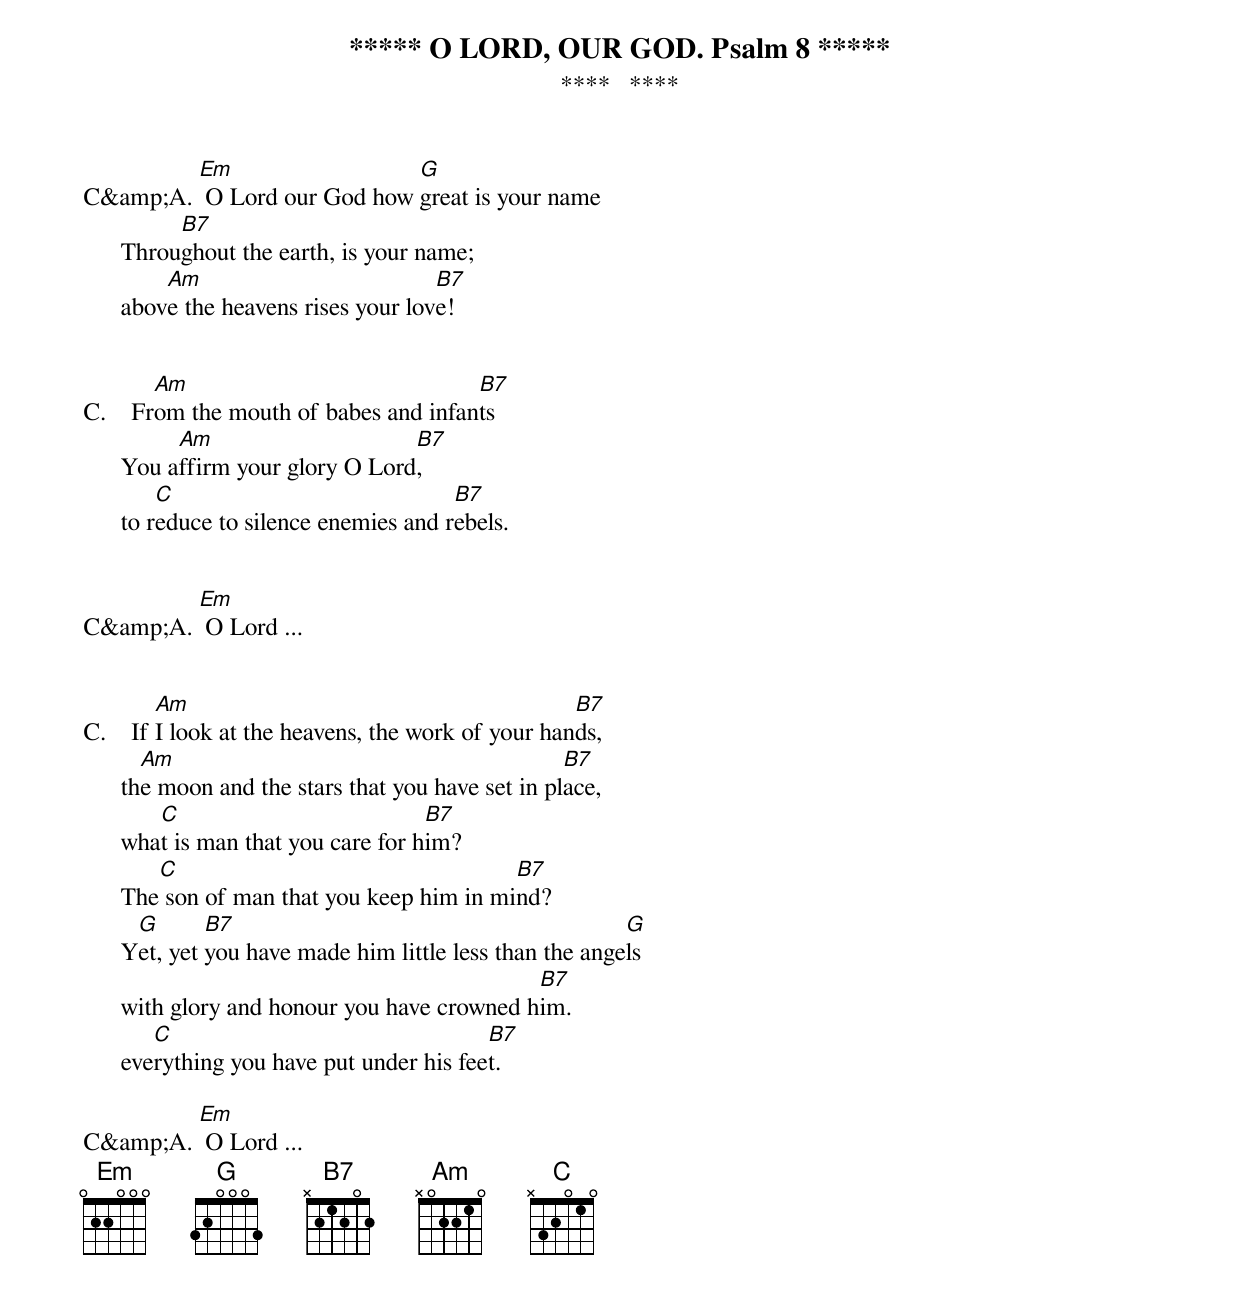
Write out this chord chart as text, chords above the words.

***** O LORD, OUR GOD. Psalm 8 *****
****   ****
         Em                  G
C&amp;A.  O Lord our God how great is your name
           B7
      Throughout the earth, is your name;
          Am                          B7
      above the heavens rises your love!


        Am                             B7
C.    From the mouth of babes and infants
           Am                     B7
      You affirm your glory O Lord,
          C                             B7
      to reduce to silence enemies and rebels.


         Em
C&amp;A.  O Lord ...


         Am                                         B7
C.    If I look at the heavens, the work of your hands,
        Am                                          B7
      the moon and the stars that you have set in place,
         C                           B7
      what is man that you care for him?
         C                                  B7
      The son of man that you keep him in mind?
       G       B7                                         G
      Yet, yet you have made him little less than the angels
                                              B7
      with glory and honour you have crowned him.
         C                                 B7
      everything you have put under his feet.

         Em
C&amp;A.  O Lord ...
